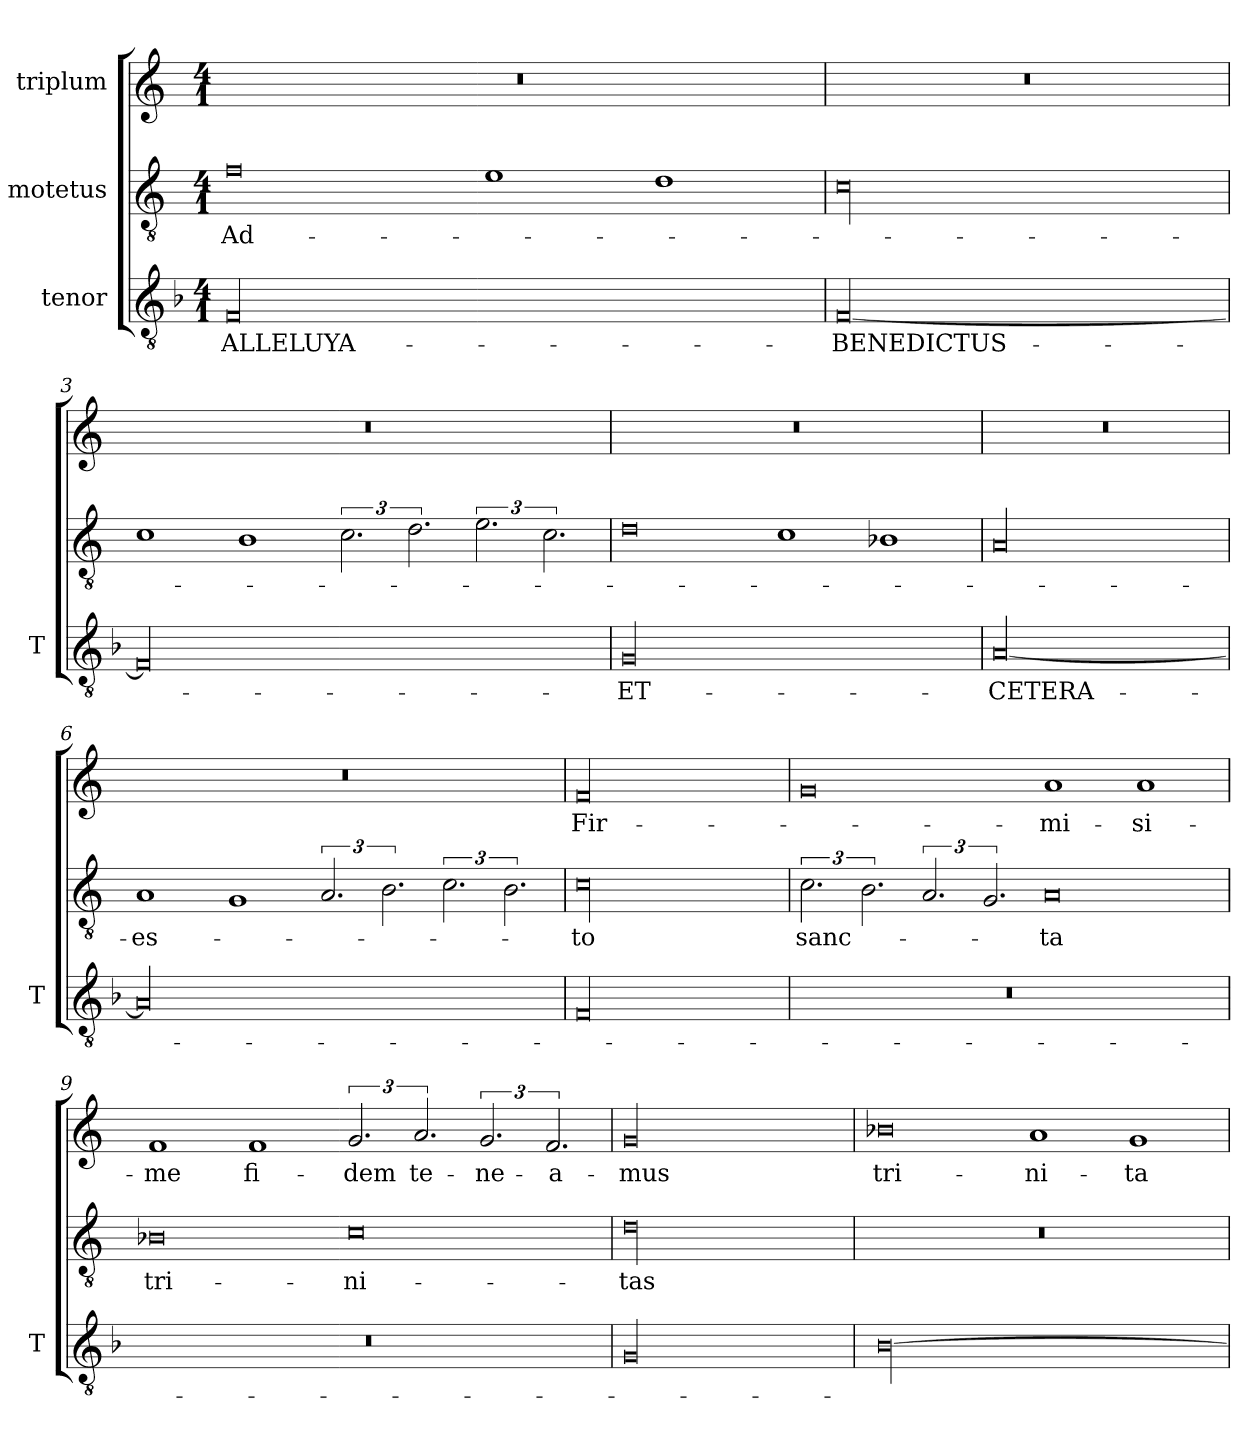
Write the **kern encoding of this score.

**kern	**text	**kern	**text	**kern	**text
*part3	*part3	*part2	*part2	*part1	*part1
*staff3	*staff3	*staff2	*staff2	*staff1	*staff1
*I"tenor	*	*I"motetus	*	*I"triplum	*
*I'T	*	*	*	*	*
*clefGv2	*	*clefGv2	*	*clefG2	*
*k[b-]	*	*k[]	*	*k[]	*
*F:	*	*C:	*	*C:	*
*M4/1	*	*M4/1	*	*M4/1	*
=1	=1	=1	=1	=1	=1
00F/	ALLELUYA-	0f\	Ad-	00r	.
.	.	1e\	.	.	.
.	.	1d\	.	.	.
=2	=2	=2	=2	=2	=2
[00F/	BENEDICTUS-	00c\	.	00r	.
=3	=3	=3	=3	=3	=3
00F/]	.	1c\	.	00r	.
.	.	1B\	.	.	.
.	.	3.c\	.	.	.
.	.	3.d\	.	.	.
.	.	3.e\	.	.	.
.	.	3.c\	.	.	.
=4	=4	=4	=4	=4	=4
00G/	ET-	0d\	.	00r	.
.	.	1c\	.	.	.
.	.	1B-X\	.	.	.
=5	=5	=5	=5	=5	=5
[00A/	CETERA-	00A/	.	00r	.
=6	=6	=6	=6	=6	=6
00A/]	.	1A/	-es-	00r	.
.	.	1G/	.	.	.
.	.	3.A/	.	.	.
.	.	3.B\	.	.	.
.	.	3.c\	.	.	.
.	.	3.B\	.	.	.
=7	=7	=7	=7	=7	=7
00F/	.	00c\	-to	00f/	Fir-
=8	=8	=8	=8	=8	=8
00r	.	3.c\	sanc-	0g/	.
.	.	3.B\	.	.	.
.	.	3.A/	.	.	.
.	.	3.G/	.	.	.
.	.	0A/	-ta	1a/	-mi-
.	.	.	.	1a/	-si-
=9	=9	=9	=9	=9	=9
00r	.	0B-X\	tri-	1f/	-me
.	.	.	.	1f/	fi-
.	.	0c\	-ni-	3.g/	-dem
.	.	.	.	3.a/	te-
.	.	.	.	3.g/	-ne-
.	.	.	.	3.f/	-a-
=10	=10	=10	=10	=10	=10
00G/	.	00d\	-tas	00g/	-mus
=11	=11	=11	=11	=11	=11
[00B-\	.	00r	.	0b-X\	tri-
.	.	.	.	1a/	-ni-
.	.	.	.	1g/	-ta-
=	=	=	=	=	=
*-	*-	*-	*-	*-	*-
